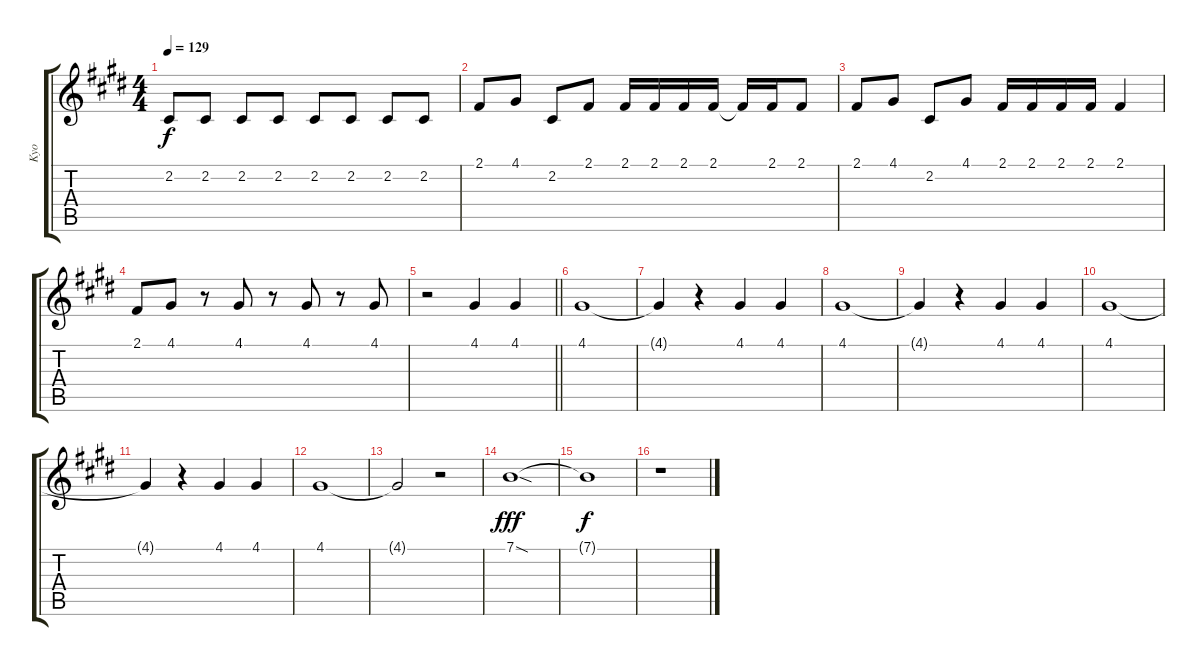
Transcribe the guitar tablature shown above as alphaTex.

\track ("Kyo" "Kyo") {instrument sopranosax}
\staff {score tabs}
\tuning (E4 B3 G3 D3 A2 E2) {hide}
\ts (4 4)
\tempo 129
\clef g2
\ks e
2.2.8{dy f} 2.2.8 2.2.8 2.2.8 2.2.8 2.2.8 2.2.8 2.2.8 |
2.1.8 4.1.8 2.2.8 2.1.8 2.1.16 2.1.16 2.1.16 2.1.16 2.1{t}.16 2.1.16 2.1.8 |
2.1.8 4.1.8 2.2.8 4.1.8 2.1.16 2.1.16 2.1.16 2.1.16 2.1.4 |
2.1.8 4.1.8 r.8 4.1.8 r.8 4.1.8 r.8 4.1.8 |
\barLineRight lightlight
r.2 4.1.4 4.1.4 |
4.1.1 |
4.1{t}.4 r.4 4.1.4 4.1.4 |
4.1.1 |
4.1{t}.4 r.4 4.1.4 4.1.4 |
4.1.1 |
4.1{t}.4 r.4 4.1.4 4.1.4 |
4.1.1 |
4.1{t}.2 r.2 |
7.1{sod}.1{dy fff} |
7.1{t}.1{dy f} |
r.1
